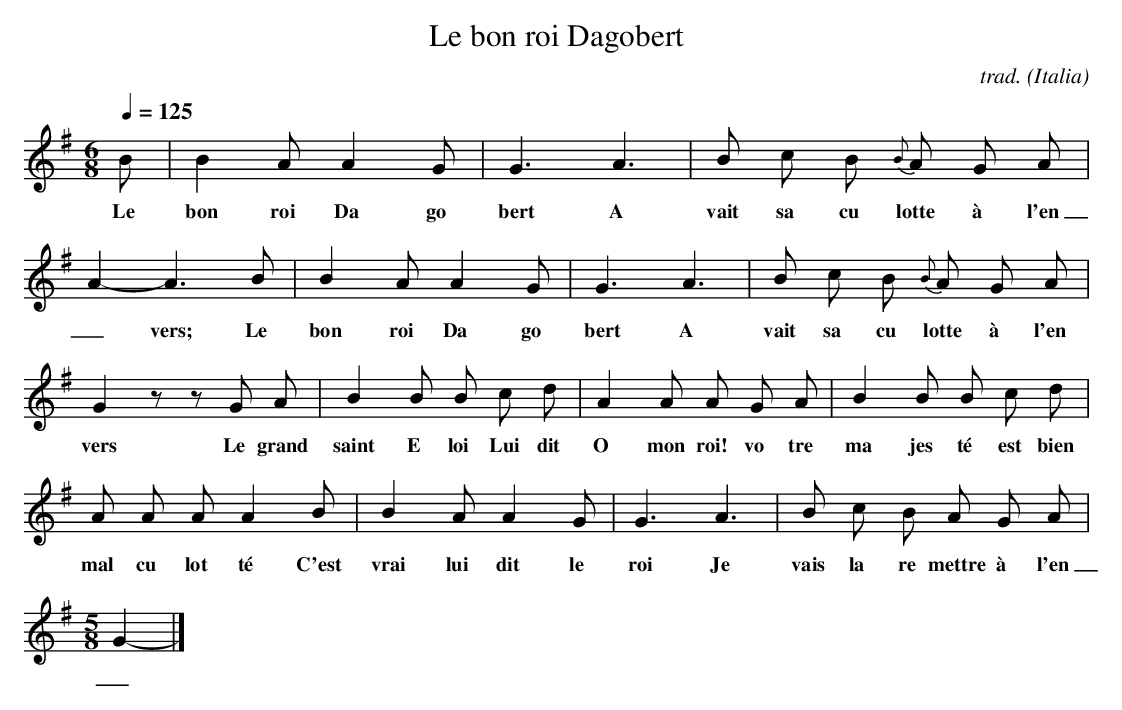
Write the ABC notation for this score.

X:1
T:Le bon roi Dagobert
C:trad.
O:Italia
Q:1/4=125
V:1
M:6/8
L:1/8
K:G
B |B2 A A2 G |G3 A3 |B c B {B}A G A |
w:Le bon roi Da go bert A vait sa cu lotte à l'en
A2-A3B |B2 A A2 G |G3 A3 |B c B {B}A G A |
w:_vers; Le bon roi Da go bert A vait sa cu lotte à l'en
G2 z z G A |B2 B B c d |A2 A A G A |B2 B B c d |
w:vers Le grand saint E loi Lui dit O mon roi! vo tre ma jes té est bien
A A A A2 B |B2 A A2 G |G3 A3 |B c B A G A |
w:mal cu lot té C'est vrai lui dit le roi Je vais la re mettre à l'en
M:5/8
L:1/16
G4-|]
w:_droit
